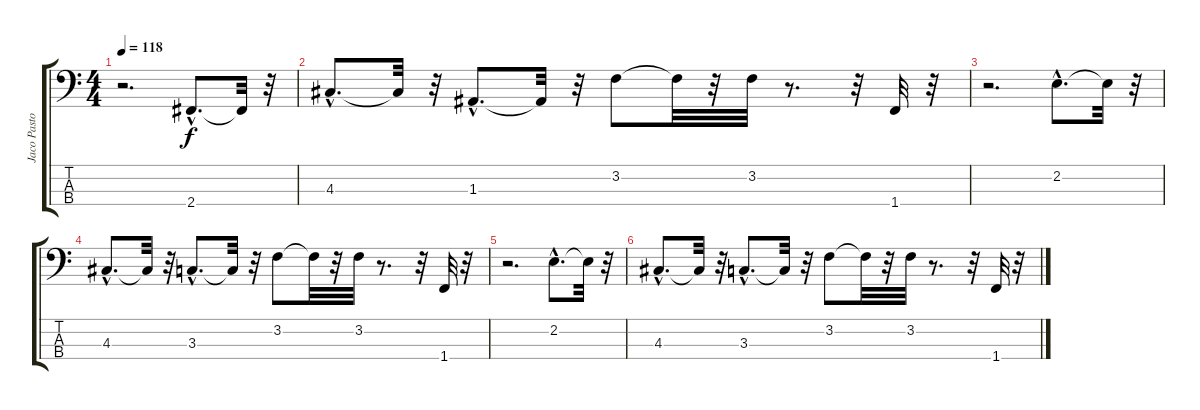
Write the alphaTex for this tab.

\track ("Jaco Pastorius" "Jaco Pasto") {instrument fretlessbass}
\staff {score tabs}
\tuning (G2 D2 A1 E1) {hide}
\ts (4 4)
\tempo 118
\clef f4
\ks c
r.2{d dy f} 2.4{hac}.8{d} 2.4{t}.32 r.32 |
4.3{hac}.8{d} 4.3{t}.32 r.32 1.3{hac}.8{d} 1.3{t}.32 r.32 3.2.8 3.2{t}.32 r.32 3.2.32 r.8{d} r.32 1.4.32 r.32 |
r.2{d} 2.2{hac}.8{d} 2.2{t}.32 r.32 |
4.3{hac}.8{d} 4.3{t}.32 r.32 3.3{hac}.8{d} 3.3{t}.32 r.32 3.2.8 3.2{t}.32 r.32 3.2.32 r.8{d} r.32 1.4.32 r.32 |
r.2{d} 2.2{hac}.8{d} 2.2{t}.32 r.32 |
4.3{hac}.8{d} 4.3{t}.32 r.32 3.3{hac}.8{d} 3.3{t}.32 r.32 3.2.8 3.2{t}.32 r.32 3.2.32 r.8{d} r.32 1.4.32 r.32
